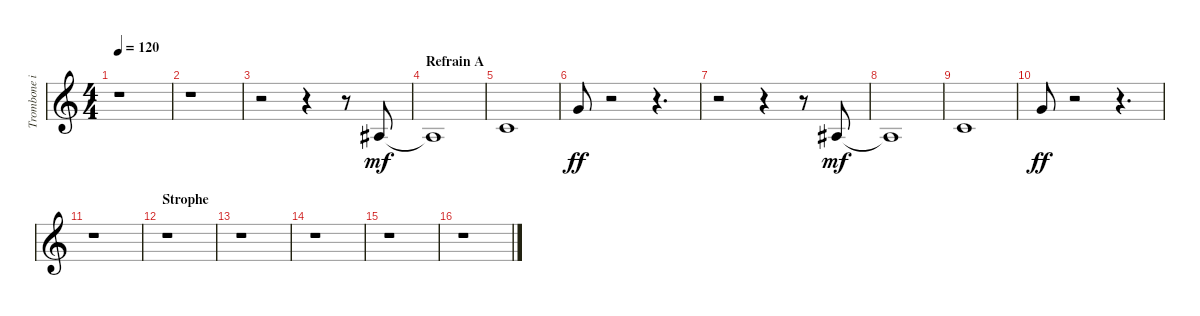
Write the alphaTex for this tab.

\track ("Trombone in Bb" "Trombone i") {instrument trombone}
\staff {score}
\tuning (E4 B3 G3 D3 A2 E2 B1) {hide}
\ts (4 4)
\tempo 120
\clef g2
\ks c
r.1{dy mf} |
r.1 |
r.2 r.4 r.8 3.3.8 |
\section ("" "Refrain A")
3.3{t}.1 |
1.2.1 |
3.1.8{dy ff} r.2 r.4{d} |
r.2 r.4 r.8 3.3.8{dy mf} |
3.3{t}.1 |
1.2.1 |
3.1.8{dy ff} r.2 r.4{d} |
r.1 |
\section ("" "Strophe")
r.1 |
r.1 |
r.1 |
r.1 |
r.1
